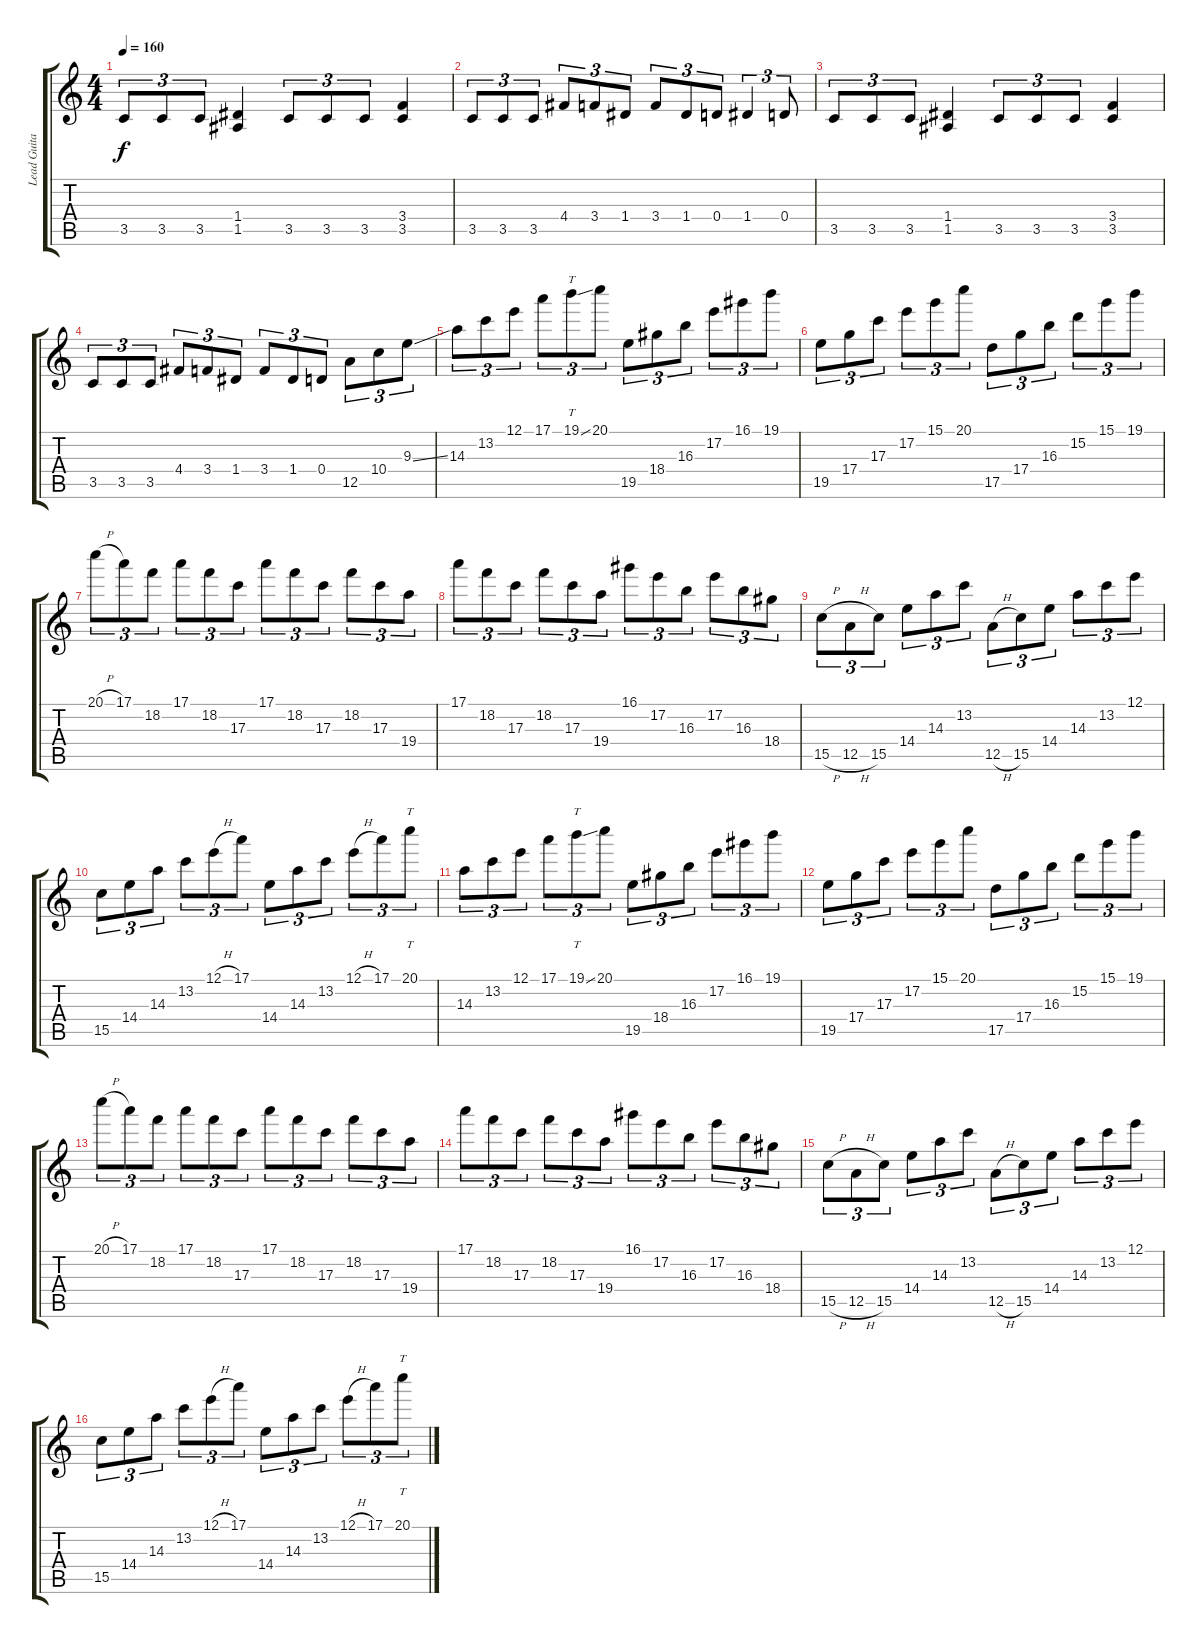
\track ("Lead Guitar" "Lead Guita") {instrument distortionguitar}
\staff {score tabs}
\tuning (E4 B3 G3 D3 A2 E2) {hide}
\ts (4 4)
\tempo 160
\clef g2
\ks c
3.5.8{tu (3 2) dy f} 3.5.8{tu (3 2)} 3.5.8{tu (3 2)} (1.4 1.5).4 3.5.8{tu (3 2)} 3.5.8{tu (3 2)} 3.5.8{tu (3 2)} (3.4 3.5).4 |
3.5.8{tu (3 2)} 3.5.8{tu (3 2)} 3.5.8{tu (3 2)} 4.4.8{tu (3 2)} 3.4.8{tu (3 2)} 1.4.8{tu (3 2)} 3.4.8{tu (3 2)} 1.4.8{tu (3 2)} 0.4.8{tu (3 2)} 1.4.4{tu (3 2)} 0.4.8{tu (3 2)} |
3.5.8{tu (3 2)} 3.5.8{tu (3 2)} 3.5.8{tu (3 2)} (1.4 1.5).4 3.5.8{tu (3 2)} 3.5.8{tu (3 2)} 3.5.8{tu (3 2)} (3.4 3.5).4 |
3.5.8{tu (3 2)} 3.5.8{tu (3 2)} 3.5.8{tu (3 2)} 4.4.8{tu (3 2)} 3.4.8{tu (3 2)} 1.4.8{tu (3 2)} 3.4.8{tu (3 2)} 1.4.8{tu (3 2)} 0.4.8{tu (3 2)} 12.5.8{tu (3 2)} 10.4.8{tu (3 2)} 9.3{ss}.8{tu (3 2)} |
14.3.8{tu (3 2)} 13.2.8{tu (3 2)} 12.1.8{tu (3 2)} 17.1.8{tu (3 2)} 19.1{ss}.8{tt tu (3 2)} 20.1.8{tu (3 2)} 19.5.8{tu (3 2)} 18.4.8{tu (3 2)} 16.3.8{tu (3 2)} 17.2.8{tu (3 2)} 16.1.8{tu (3 2)} 19.1.8{tu (3 2)} |
19.5.8{tu (3 2)} 17.4.8{tu (3 2)} 17.3.8{tu (3 2)} 17.2.8{tu (3 2)} 15.1.8{tu (3 2)} 20.1.8{tu (3 2)} 17.5.8{tu (3 2)} 17.4.8{tu (3 2)} 16.3.8{tu (3 2)} 15.2.8{tu (3 2)} 15.1.8{tu (3 2)} 19.1.8{tu (3 2)} |
20.1{h}.8{tu (3 2)} 17.1.8{tu (3 2)} 18.2.8{tu (3 2)} 17.1.8{tu (3 2)} 18.2.8{tu (3 2)} 17.3.8{tu (3 2)} 17.1.8{tu (3 2)} 18.2.8{tu (3 2)} 17.3.8{tu (3 2)} 18.2.8{tu (3 2)} 17.3.8{tu (3 2)} 19.4.8{tu (3 2)} |
17.1.8{tu (3 2)} 18.2.8{tu (3 2)} 17.3.8{tu (3 2)} 18.2.8{tu (3 2)} 17.3.8{tu (3 2)} 19.4.8{tu (3 2)} 16.1.8{tu (3 2)} 17.2.8{tu (3 2)} 16.3.8{tu (3 2)} 17.2.8{tu (3 2)} 16.3.8{tu (3 2)} 18.4.8{tu (3 2)} |
15.5{h}.8{tu (3 2)} 12.5{h}.8{tu (3 2)} 15.5.8{tu (3 2)} 14.4.8{tu (3 2)} 14.3.8{tu (3 2)} 13.2.8{tu (3 2)} 12.5{h}.8{tu (3 2)} 15.5.8{tu (3 2)} 14.4.8{tu (3 2)} 14.3.8{tu (3 2)} 13.2.8{tu (3 2)} 12.1.8{tu (3 2)} |
15.5.8{tu (3 2)} 14.4.8{tu (3 2)} 14.3.8{tu (3 2)} 13.2.8{tu (3 2)} 12.1{h}.8{tu (3 2)} 17.1.8{tu (3 2)} 14.4.8{tu (3 2)} 14.3.8{tu (3 2)} 13.2.8{tu (3 2)} 12.1{h}.8{tu (3 2)} 17.1.8{tu (3 2)} 20.1.8{tt tu (3 2)} |
14.3.8{tu (3 2)} 13.2.8{tu (3 2)} 12.1.8{tu (3 2)} 17.1.8{tu (3 2)} 19.1{ss}.8{tt tu (3 2)} 20.1.8{tu (3 2)} 19.5.8{tu (3 2)} 18.4.8{tu (3 2)} 16.3.8{tu (3 2)} 17.2.8{tu (3 2)} 16.1.8{tu (3 2)} 19.1.8{tu (3 2)} |
19.5.8{tu (3 2)} 17.4.8{tu (3 2)} 17.3.8{tu (3 2)} 17.2.8{tu (3 2)} 15.1.8{tu (3 2)} 20.1.8{tu (3 2)} 17.5.8{tu (3 2)} 17.4.8{tu (3 2)} 16.3.8{tu (3 2)} 15.2.8{tu (3 2)} 15.1.8{tu (3 2)} 19.1.8{tu (3 2)} |
20.1{h}.8{tu (3 2)} 17.1.8{tu (3 2)} 18.2.8{tu (3 2)} 17.1.8{tu (3 2)} 18.2.8{tu (3 2)} 17.3.8{tu (3 2)} 17.1.8{tu (3 2)} 18.2.8{tu (3 2)} 17.3.8{tu (3 2)} 18.2.8{tu (3 2)} 17.3.8{tu (3 2)} 19.4.8{tu (3 2)} |
17.1.8{tu (3 2)} 18.2.8{tu (3 2)} 17.3.8{tu (3 2)} 18.2.8{tu (3 2)} 17.3.8{tu (3 2)} 19.4.8{tu (3 2)} 16.1.8{tu (3 2)} 17.2.8{tu (3 2)} 16.3.8{tu (3 2)} 17.2.8{tu (3 2)} 16.3.8{tu (3 2)} 18.4.8{tu (3 2)} |
15.5{h}.8{tu (3 2)} 12.5{h}.8{tu (3 2)} 15.5.8{tu (3 2)} 14.4.8{tu (3 2)} 14.3.8{tu (3 2)} 13.2.8{tu (3 2)} 12.5{h}.8{tu (3 2)} 15.5.8{tu (3 2)} 14.4.8{tu (3 2)} 14.3.8{tu (3 2)} 13.2.8{tu (3 2)} 12.1.8{tu (3 2)} |
15.5.8{tu (3 2)} 14.4.8{tu (3 2)} 14.3.8{tu (3 2)} 13.2.8{tu (3 2)} 12.1{h}.8{tu (3 2)} 17.1.8{tu (3 2)} 14.4.8{tu (3 2)} 14.3.8{tu (3 2)} 13.2.8{tu (3 2)} 12.1{h}.8{tu (3 2)} 17.1.8{tu (3 2)} 20.1.8{tt tu (3 2)}
